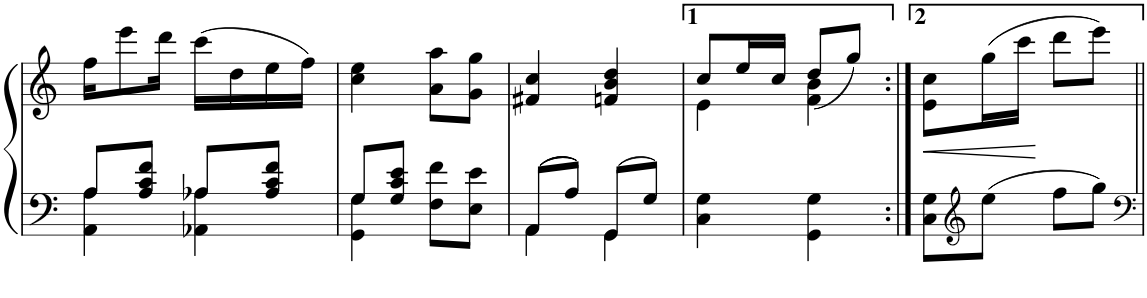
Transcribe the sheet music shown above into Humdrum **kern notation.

**kern	**kern	**dynam
*part1	*part1	*part1
*staff2	*staff1	*staff1/2
*I"PIANO.	*	*
*I'Pno	*	*
!!LO:PB:g=z
*clefF4	*clefG2	*
*k[]	*k[]	*
*M2/4	*M2/4	*
=17	=17	=17
*^	*	*
8A/L	4AA\ 4A\	16ff\KL	.
.	.	8eee\	.
8A/ 8c/ 8f/J	.	.	.
.	.	16ddd\Jk	.
8A-X/L	4AA-X\ 4A-\	(16ccc\LL	.
.	.	16dd\	.
8A-/ 8c/ 8f/J	.	16ee\	.
.	.	16ff\JJ)	.
=18	=18	=18	=18
8G/L	4GG\ 4G\	4cc\ 4ee\	.
8G/ 8c/ 8e/J	.	.	.
8F\ 8f\L	4ryy	8a\ 8aa\L	.
8E\ 8e\J	.	8g\ 8gg\J	.
=19	=19	=19	=19
8AA/L	4AA\	4f#X/ 4cc/	.
8A/J	.	.	.
8GG/L	4GG\	4fn/ 4b/ 4dd/	.
8G/J	.	.	.
*v	*v	*	*
=20	=20	=20
*	*^	*
4C\ 4G\	8cc/L	4e\	.
.	16ee/L	.	.
.	16cc/JJ	.	.
4GG\ 4G\	8dd/L	(4f\ 4b\	.
.	(8gg/J	.	.
*	*v	*v	*
=21:|!	=21:|!	=21:|!
!	!	!LO:HP:b
8C\ 8G\L	8e\ 8cc\L	<
*clefG2	*	*
8ee\J	16gg\L	.
.	16ccc\JJ	.
8ff\L	8ddd\L	.
8gg\J	8eee\J)	[
=||	=||	=||
*-	*-	*-
